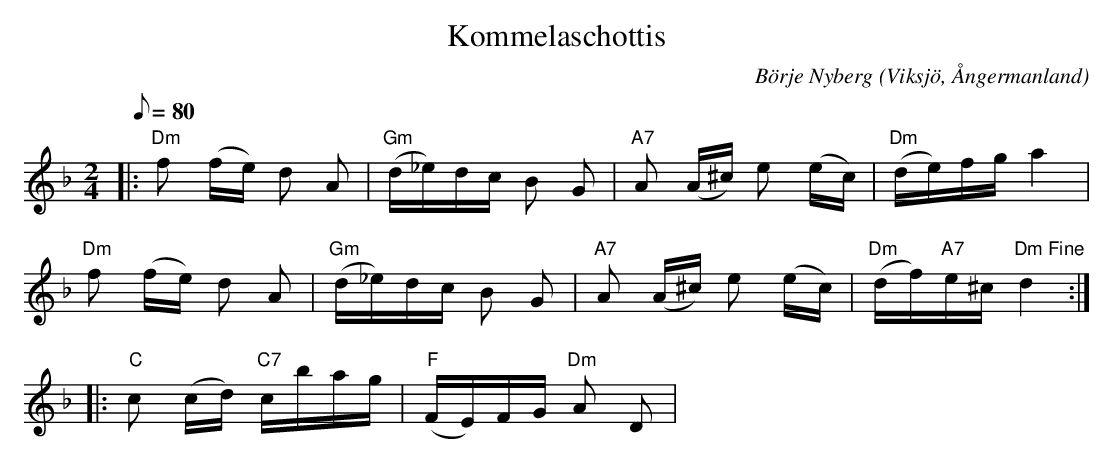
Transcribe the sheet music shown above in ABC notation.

X:1
T:Kommelaschottis
C:Börje Nyberg
O:Viksjö, Ångermanland
M:2/4
L:1/8
Q:80
K:Dm
|: "Dm"f (f/2e/2) d A | "Gm"(d/2_e/2)d/2c/2 B G | "A7"A (A/2^c/2) e (e/2c/2) |"Dm"(d/2e/2)f/2g/2 a2 |
"Dm"f (f/2e/2) d A | "Gm" (d/2_e/2)d/2c/2 B G | "A7"A (A/2^c/2) e (e/2c/2) | "Dm"(d/2f/2)"A7"e/2^c/2 "Dm Fine"d2::
"C"c (c/2d/2) "C7"c/2b/2a/2g/2 | "F"(F/2E/2)F/2G/2 "Dm"A D |
